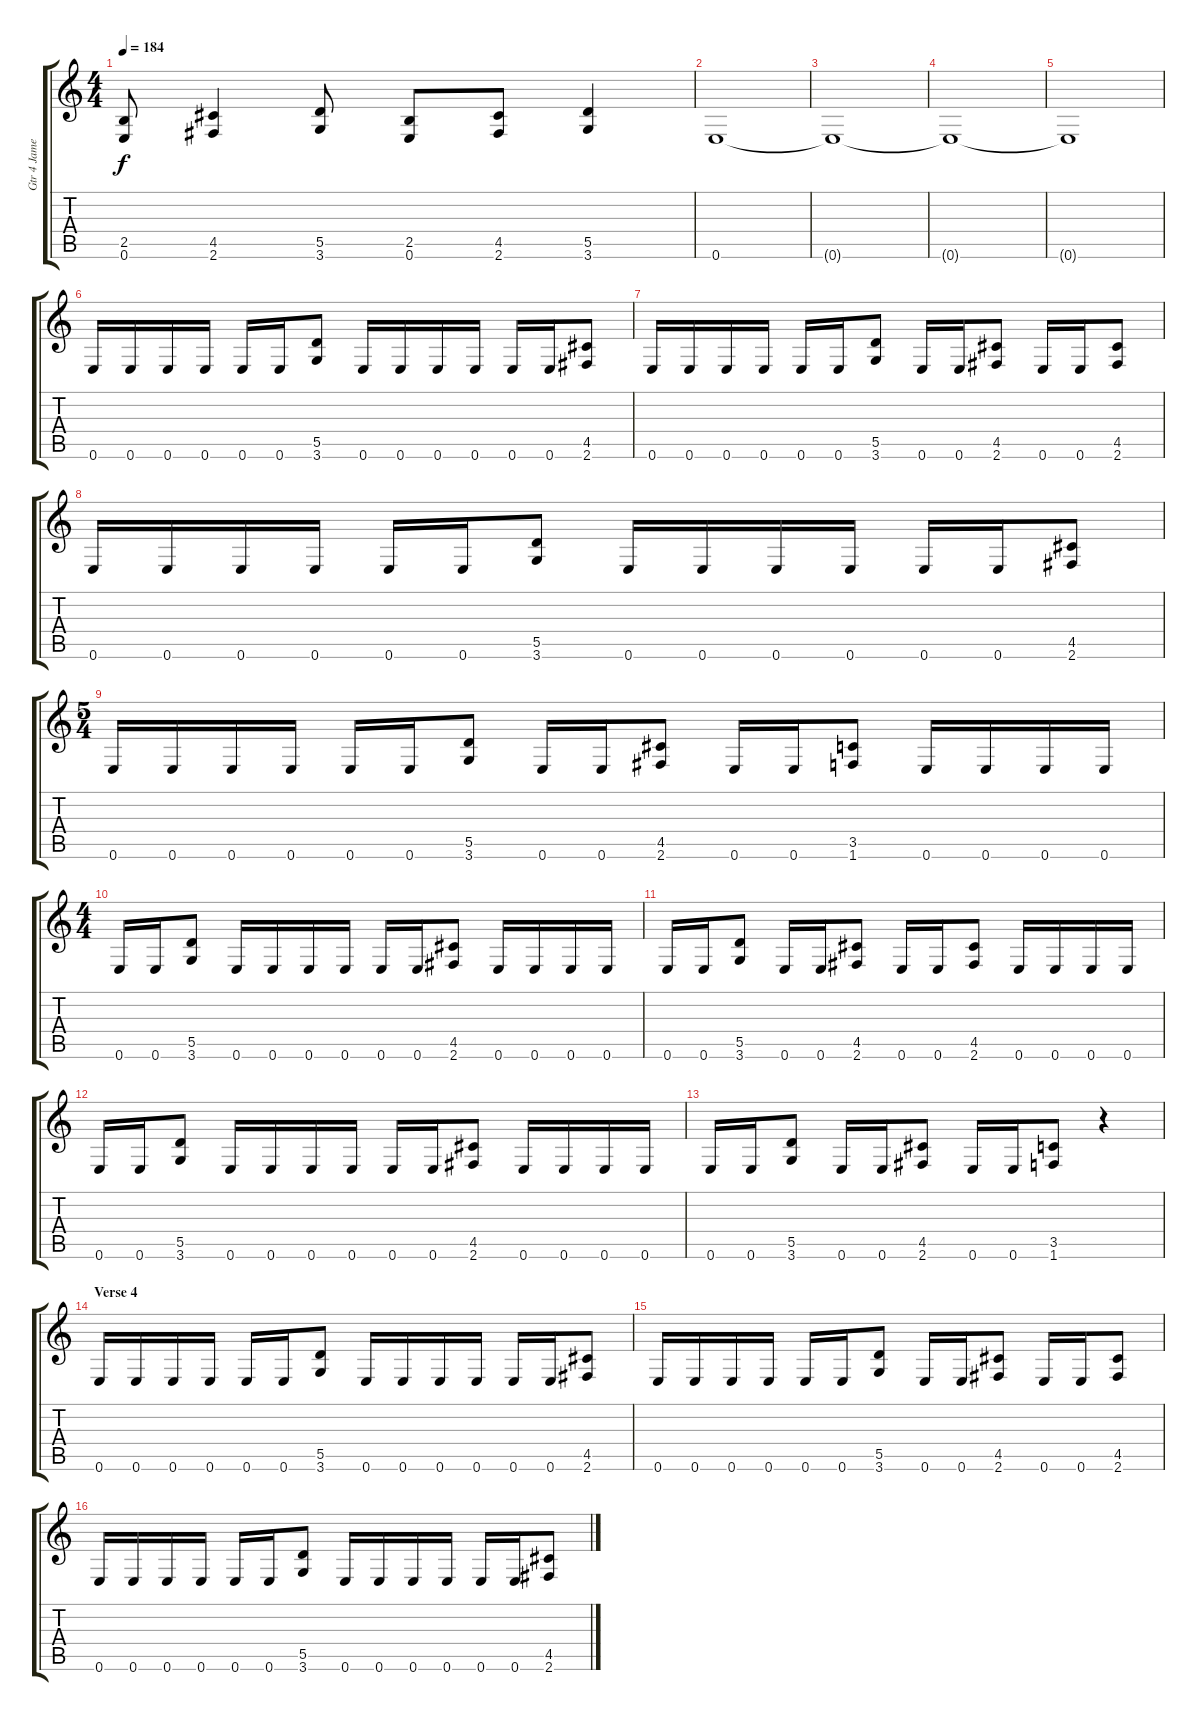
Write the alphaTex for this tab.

\track ("Gtr 4 James" "Gtr 4 Jame") {instrument overdrivenguitar}
\staff {score tabs}
\tuning (E4 B3 G3 D3 A2 E2) {hide}
\ts (4 4)
\tempo 184
\clef g2
\ks c
(2.5 0.6).8{dy f} (4.5 2.6).4 (5.5 3.6).8 (2.5 0.6).8 (4.5 2.6).8 (5.5 3.6).4 |
0.6.1 |
0.6{t}.1 |
0.6{t}.1 |
0.6{t}.1 |
0.6.16 0.6.16 0.6.16 0.6.16 0.6.16 0.6.16 (5.5 3.6).8 0.6.16 0.6.16 0.6.16 0.6.16 0.6.16 0.6.16 (4.5 2.6).8 |
0.6.16 0.6.16 0.6.16 0.6.16 0.6.16 0.6.16 (5.5 3.6).8 0.6.16 0.6.16 (4.5 2.6).8 0.6.16 0.6.16 (4.5 2.6).8 |
0.6.16 0.6.16 0.6.16 0.6.16 0.6.16 0.6.16 (5.5 3.6).8 0.6.16 0.6.16 0.6.16 0.6.16 0.6.16 0.6.16 (4.5 2.6).8 |
\ts (5 4)
0.6.16 0.6.16 0.6.16 0.6.16 0.6.16 0.6.16 (5.5 3.6).8 0.6.16 0.6.16 (4.5 2.6).8 0.6.16 0.6.16 (3.5 1.6).8 0.6.16 0.6.16 0.6.16 0.6.16 |
\ts (4 4)
0.6.16 0.6.16 (5.5 3.6).8 0.6.16 0.6.16 0.6.16 0.6.16 0.6.16 0.6.16 (4.5 2.6).8 0.6.16 0.6.16 0.6.16 0.6.16 |
0.6.16 0.6.16 (5.5 3.6).8 0.6.16 0.6.16 (4.5 2.6).8 0.6.16 0.6.16 (4.5 2.6).8 0.6.16 0.6.16 0.6.16 0.6.16 |
0.6.16 0.6.16 (5.5 3.6).8 0.6.16 0.6.16 0.6.16 0.6.16 0.6.16 0.6.16 (4.5 2.6).8 0.6.16 0.6.16 0.6.16 0.6.16 |
0.6.16 0.6.16 (5.5 3.6).8 0.6.16 0.6.16 (4.5 2.6).8 0.6.16 0.6.16 (3.5 1.6).8 r.4 |
\section ("" "Verse 4")
0.6.16 0.6.16 0.6.16 0.6.16 0.6.16 0.6.16 (5.5 3.6).8 0.6.16 0.6.16 0.6.16 0.6.16 0.6.16 0.6.16 (4.5 2.6).8 |
0.6.16 0.6.16 0.6.16 0.6.16 0.6.16 0.6.16 (5.5 3.6).8 0.6.16 0.6.16 (4.5 2.6).8 0.6.16 0.6.16 (4.5 2.6).8 |
0.6.16 0.6.16 0.6.16 0.6.16 0.6.16 0.6.16 (5.5 3.6).8 0.6.16 0.6.16 0.6.16 0.6.16 0.6.16 0.6.16 (4.5 2.6).8
